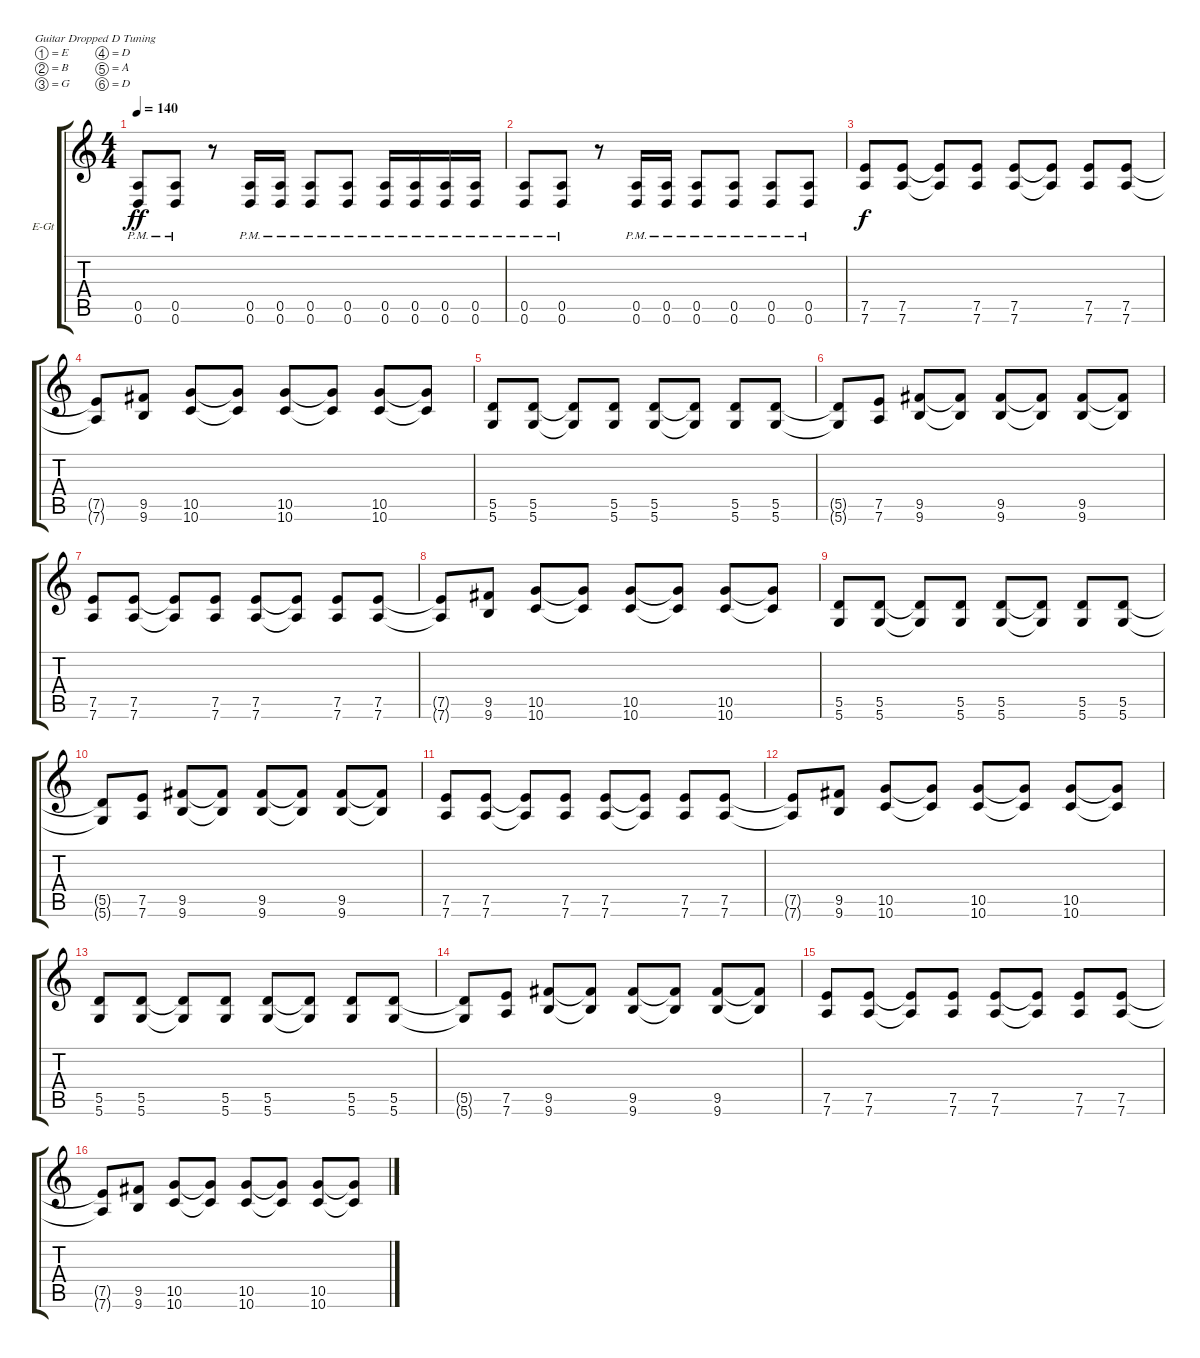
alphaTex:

\defaultSystemsLayout 4
\bracketExtendMode groupsimilarinstruments
\firstSystemTrackNameOrientation horizontal
\otherSystemsTrackNameOrientation horizontal
\track ("Electric Guitar" "E-Gt") {instrument overdrivenguitar}
\staff {score tabs}
\tuning (E4 B3 G3 D3 A2 D2)
\ts (4 4)
\tempo 140
\clef g2
\ks c
(0.6{pm} 0.5{pm}).8{dy ff} (0.6{pm} 0.5{pm}).8 r.8 (0.6{pm} 0.5{pm}).16 (0.6{pm} 0.5{pm}).16 (0.6{pm} 0.5{pm}).8 (0.6{pm} 0.5{pm}).8 (0.6{pm} 0.5{pm}).16 (0.5{pm} 0.6{pm}).16 (0.6{pm} 0.5{pm}).16 (0.5{pm} 0.6{pm}).16 |
(0.6{pm} 0.5{pm}).8 (0.6{pm} 0.5{pm}).8 r.8 (0.6{pm} 0.5{pm}).16 (0.6{pm} 0.5{pm}).16 (0.6{pm} 0.5{pm}).8 (0.6{pm} 0.5{pm}).8 (0.6{pm} 0.5{pm}).8 (0.6{pm} 0.5{pm}).8 |
(7.6 7.5).8{dy f} (7.6 7.5).8 (7.6{t} 7.5{t}).8 (7.6 7.5).8 (7.6 7.5).8 (7.6{t} 7.5{t}).8 (7.6 7.5).8 (7.5 7.6).8 |
(7.6{t} 7.5{t}).8 (9.6 9.5).8 (10.6 10.5).8 (10.6{t} 10.5{t}).8 (10.6 10.5).8 (10.6{t} 10.5{t}).8 (10.6 10.5).8 (10.6{t} 10.5{t}).8 |
(5.6 5.5).8 (5.6 5.5).8 (5.6{t} 5.5{t}).8 (5.6 5.5).8 (5.6 5.5).8 (5.6{t} 5.5{t}).8 (5.6 5.5).8 (5.6 5.5).8 |
(5.5{t} 5.6{t}).8 (7.6 7.5).8 (9.6 9.5).8 (9.5{t} 9.6{t}).8 (9.6 9.5).8 (9.6{t} 9.5{t}).8 (9.6 9.5).8 (9.6{t} 9.5{t}).8 |
(7.6 7.5).8 (7.6 7.5).8 (7.6{t} 7.5{t}).8 (7.6 7.5).8 (7.6 7.5).8 (7.6{t} 7.5{t}).8 (7.6 7.5).8 (7.5 7.6).8 |
(7.6{t} 7.5{t}).8 (9.6 9.5).8 (10.6 10.5).8 (10.6{t} 10.5{t}).8 (10.6 10.5).8 (10.6{t} 10.5{t}).8 (10.6 10.5).8 (10.6{t} 10.5{t}).8 |
(5.6 5.5).8 (5.6 5.5).8 (5.6{t} 5.5{t}).8 (5.6 5.5).8 (5.6 5.5).8 (5.6{t} 5.5{t}).8 (5.6 5.5).8 (5.6 5.5).8 |
(5.5{t} 5.6{t}).8 (7.6 7.5).8 (9.6 9.5).8 (9.5{t} 9.6{t}).8 (9.6 9.5).8 (9.6{t} 9.5{t}).8 (9.6 9.5).8 (9.6{t} 9.5{t}).8 |
(7.6 7.5).8 (7.6 7.5).8 (7.6{t} 7.5{t}).8 (7.6 7.5).8 (7.6 7.5).8 (7.6{t} 7.5{t}).8 (7.6 7.5).8 (7.5 7.6).8 |
(7.6{t} 7.5{t}).8 (9.6 9.5).8 (10.6 10.5).8 (10.6{t} 10.5{t}).8 (10.6 10.5).8 (10.6{t} 10.5{t}).8 (10.6 10.5).8 (10.6{t} 10.5{t}).8 |
(5.6 5.5).8 (5.6 5.5).8 (5.6{t} 5.5{t}).8 (5.6 5.5).8 (5.6 5.5).8 (5.6{t} 5.5{t}).8 (5.6 5.5).8 (5.6 5.5).8 |
(5.5{t} 5.6{t}).8 (7.6 7.5).8 (9.6 9.5).8 (9.5{t} 9.6{t}).8 (9.6 9.5).8 (9.6{t} 9.5{t}).8 (9.6 9.5).8 (9.6{t} 9.5{t}).8 |
(7.6 7.5).8 (7.6 7.5).8 (7.6{t} 7.5{t}).8 (7.6 7.5).8 (7.6 7.5).8 (7.6{t} 7.5{t}).8 (7.6 7.5).8 (7.5 7.6).8 |
(7.6{t} 7.5{t}).8 (9.6 9.5).8 (10.6 10.5).8 (10.6{t} 10.5{t}).8 (10.6 10.5).8 (10.6{t} 10.5{t}).8 (10.6 10.5).8 (10.6{t} 10.5{t}).8
